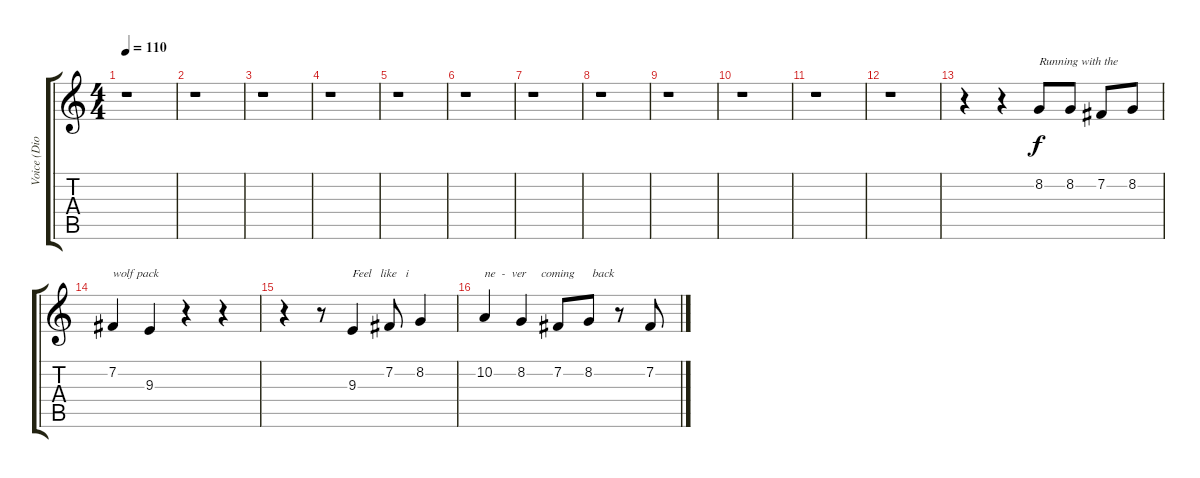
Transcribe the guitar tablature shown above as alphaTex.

\track ("Voice (Dio)" "Voice (Dio") {instrument violin}
\staff {score tabs}
\tuning (E4 B3 G3 D3 A2 E2) {hide}
\ts (4 4)
\tempo 110
\clef g2
\ks c
r.1{dy f instrument violin} |
r.1 |
r.1 |
r.1 |
r.1 |
r.1 |
r.1 |
r.1 |
r.1 |
r.1 |
r.1 |
r.1 |
r.4 r.4 8.2.8{txt "Running with the"} 8.2.8 7.2.8 8.2.8 |
7.2.4{txt "wolf pack"} 9.3.4 r.4 r.4 |
r.4 r.8 9.3.4{txt "Feel   like   i"} 7.2.8 8.2.4 |
10.2.4{txt "ne  -  ver     coming      back"} 8.2.4 7.2.8 8.2.8 r.8 7.2.8
